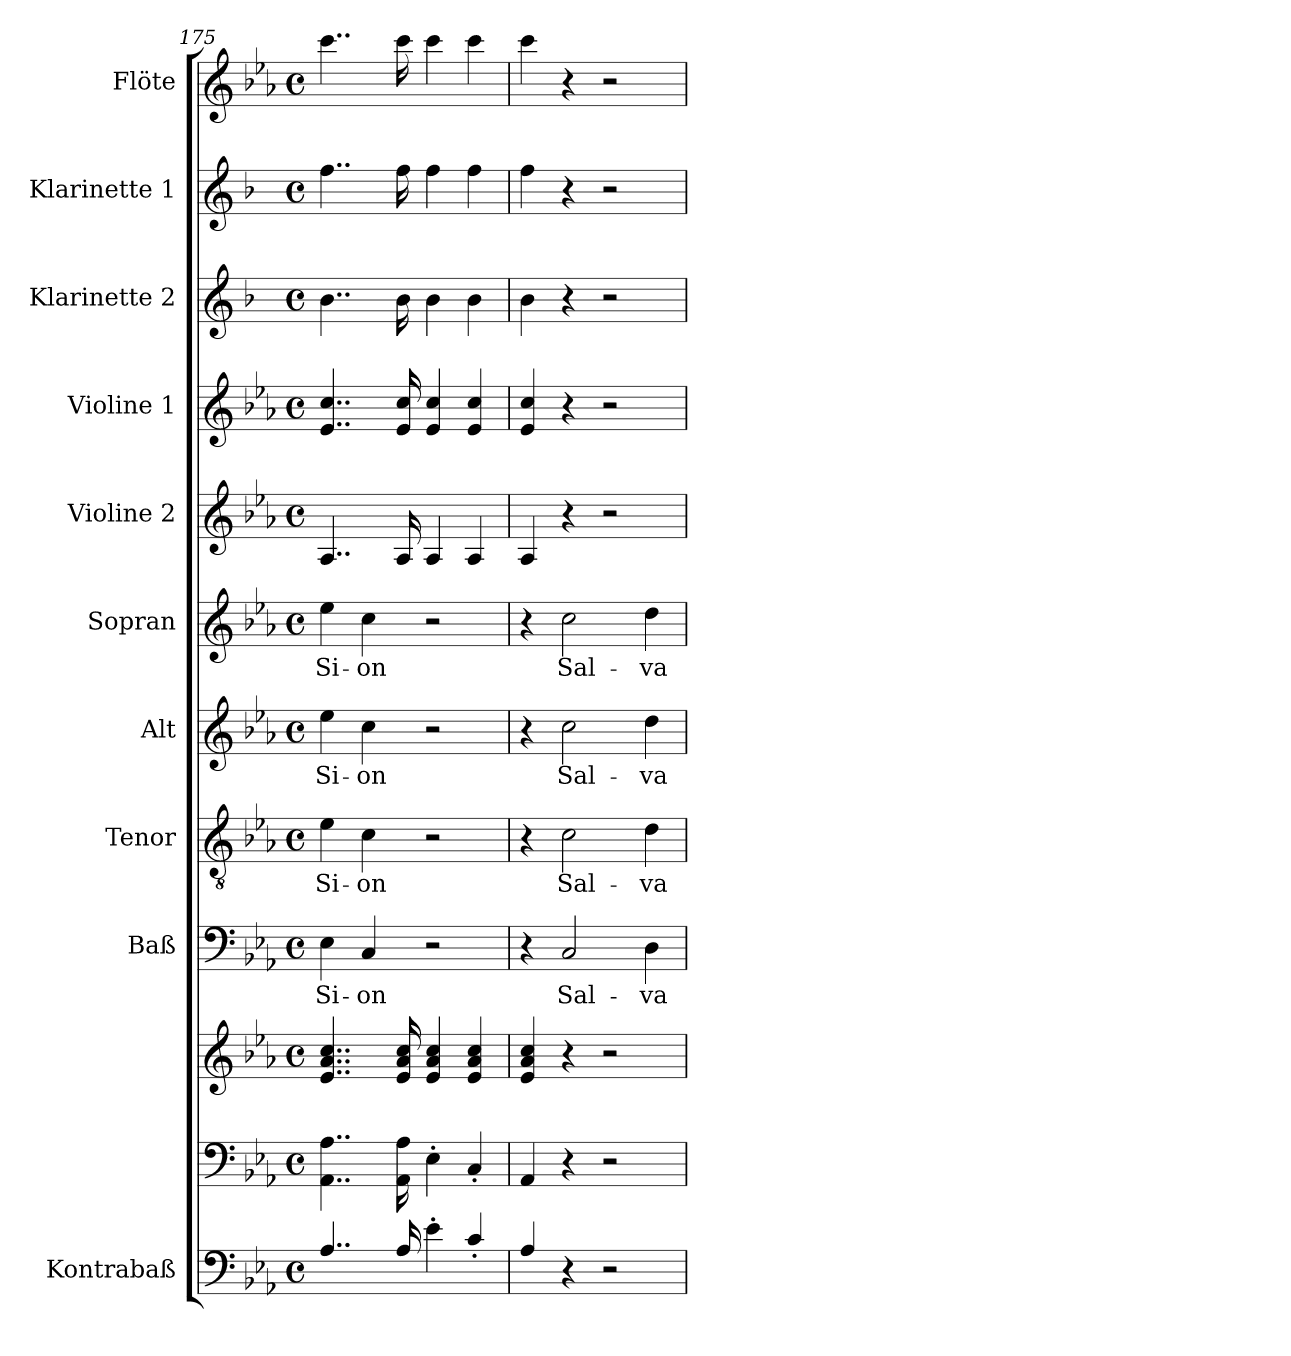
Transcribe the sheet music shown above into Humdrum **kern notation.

**kern	**kern	**kern	**kern	**text	**kern	**text	**kern	**text	**kern	**text	**kern	**kern	**kern	**kern	**kern
*part11	*part10	*part10	*part9	*part9	*part8	*part8	*part7	*part7	*part6	*part6	*part5	*part4	*part3	*part2	*part1
*staff12	*staff11	*staff10	*staff9	*staff9	*staff8	*staff8	*staff7	*staff7	*staff6	*staff6	*staff5	*staff4	*staff3	*staff2	*staff1
*I"Kontrabaß	*	*	*I"Baß	*	*I"Tenor	*	*I"Alt	*	*I"Sopran	*	*I"Violine 2	*I"Violine 1	*I"Klarinette 2	*I"Klarinette 1	*I"Flöte
*	*	*	*	*	*	*	*	*	*	*	*I'Vln	*I'Vln	*	*	*I'Fl
*clefF4	*clefF4	*clefG2	*clefF4	*	*clefGv2	*	*clefG2	*	*clefG2	*	*clefG2	*clefG2	*clefG2	*clefG2	*clefG2
*ITrd7c12	*	*	*	*	*	*	*	*	*	*	*	*	*ITrd1c2	*ITrd1c2	*
*k[b-e-a-]	*k[b-e-a-]	*k[b-e-a-]	*k[b-e-a-]	*	*k[b-e-a-]	*	*k[b-e-a-]	*	*k[b-e-a-]	*	*k[b-e-a-]	*k[b-e-a-]	*k[b-e-a-]	*k[b-e-a-]	*k[b-e-a-]
*E-:	*E-:	*E-:	*E-:	*	*E-:	*	*E-:	*	*E-:	*	*E-:	*E-:	*E-:	*E-:	*E-:
*M4/4	*M4/4	*M4/4	*M4/4	*	*M4/4	*	*M4/4	*	*M4/4	*	*M4/4	*M4/4	*M4/4	*M4/4	*M4/4
*met(c)	*met(c)	*met(c)	*met(c)	*	*met(c)	*	*met(c)	*	*met(c)	*	*met(c)	*met(c)	*met(c)	*met(c)	*met(c)
=175	=175	=175	=175	=175	=175	=175	=175	=175	=175	=175	=175	=175	=175	=175	=175
!	!	!	!	!LO:LY:b	!	!LO:LY:b	!	!LO:LY:b	!	!LO:LY:b	!	!	!	!	!
4..AA-/	4..AA-\ 4..A-\	4..e-/ 4..a-/ 4..cc/	4E-\	Si-	4e-\	Si-	4ee-\	Si-	4ee-\	Si-	4..A-/	4..e-/ 4..cc/	4..a-\	4..ee-\	4..ccc\
!	!	!	!	!LO:LY:b	!	!LO:LY:b	!	!LO:LY:b	!	!LO:LY:b	!	!	!	!	!
.	.	.	4C/	-on	4c\	-on	4cc\	-on	4cc\	-on	.	.	.	.	.
16AA-/	16AA-\ 16A-\	16e-/ 16a-/ 16cc/	.	.	.	.	.	.	.	.	16A-/	16e-/ 16cc/	16a-\	16ee-\	16ccc\
4E-'>\	4E-'>\	4e-/ 4a-/ 4cc/	2r	.	2r	.	2r	.	2r	.	4A-/	4e-/ 4cc/	4a-\	4ee-\	4ccc\
4C'</	4C'</	4e-/ 4a-/ 4cc/	.	.	.	.	.	.	.	.	4A-/	4e-/ 4cc/	4a-\	4ee-\	4ccc\
=176	=176	=176	=176	=176	=176	=176	=176	=176	=176	=176	=176	=176	=176	=176	=176
4AA-/	4AA-/	4e-/ 4a-/ 4cc/	4r	.	4r	.	4r	.	4r	.	4A-/	4e-/ 4cc/	4a-\	4ee-\	4ccc\
!	!	!	!	!LO:LY:b	!	!LO:LY:b	!	!LO:LY:b	!	!LO:LY:b	!	!	!	!	!
4r	4r	4r	2C/	Sal-	2c\	Sal-	2cc\	Sal-	2cc\	Sal-	4r	4r	4r	4r	4r
2r	2r	2r	.	.	.	.	.	.	.	.	2r	2r	2r	2r	2r
!	!	!	!	!LO:LY:b	!	!LO:LY:b	!	!LO:LY:b	!	!LO:LY:b	!	!	!	!	!
.	.	.	4D\	-va-	4d\	-va-	4dd\	-va-	4dd\	-va-	.	.	.	.	.
=	=	=	=	=	=	=	=	=	=	=	=	=	=	=	=
*-	*-	*-	*-	*-	*-	*-	*-	*-	*-	*-	*-	*-	*-	*-	*-
